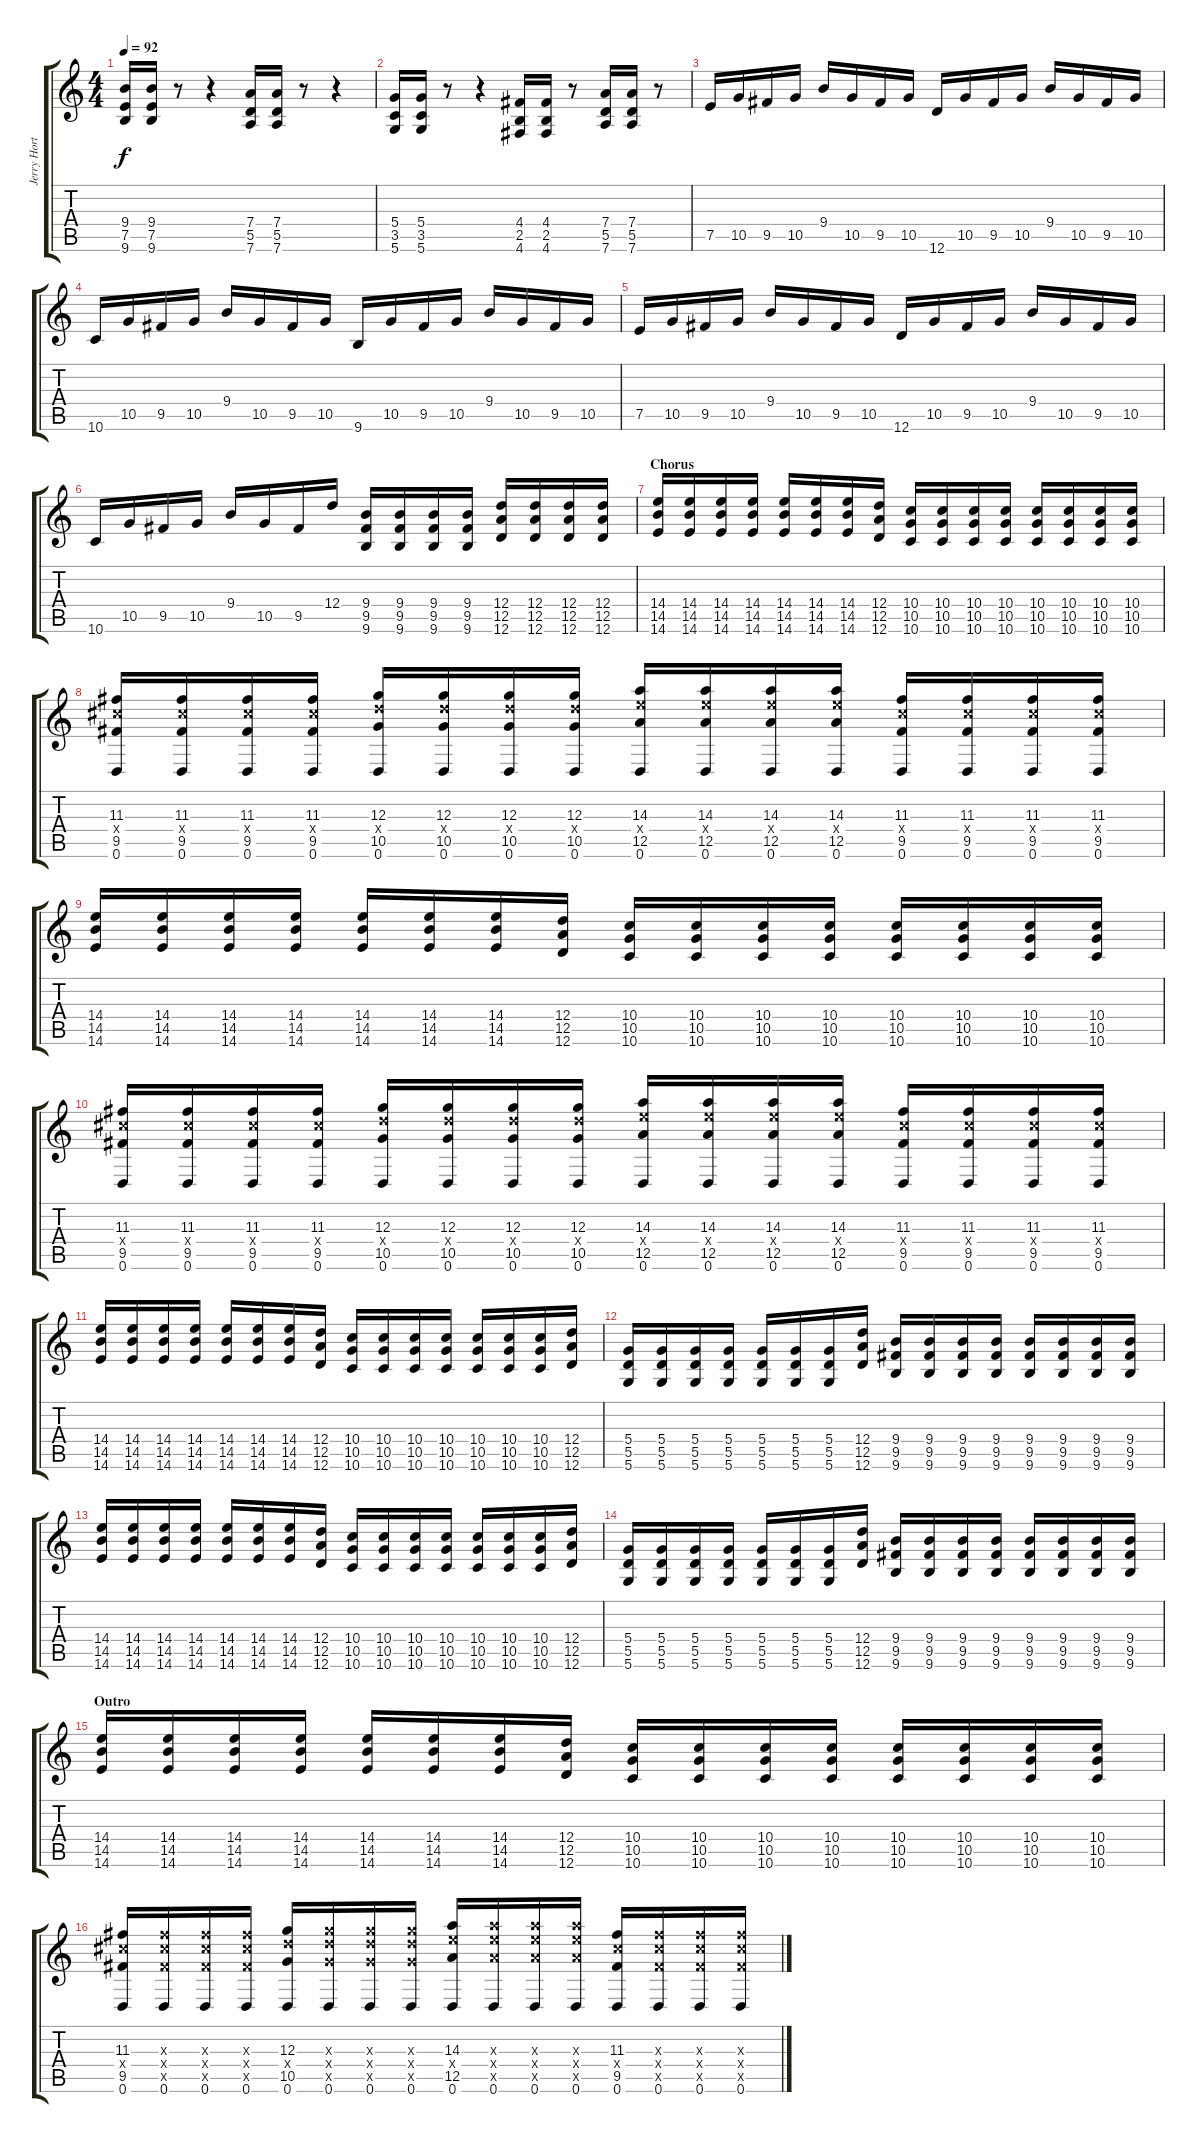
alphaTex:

\track ("Jerry Horton" "Jerry Hort") {instrument distortionguitar}
\staff {score tabs}
\tuning (E4 B3 G3 D3 A2 D2) {hide}
\ts (4 4)
\tempo 92
\clef g2
\ks c
(9.4 7.5 9.6).16{dy f} (9.4 7.5 9.6).16 r.8 r.4 (7.4 5.5 7.6).16 (7.4 5.5 7.6).16 r.8 r.4 |
(5.4 3.5 5.6).16 (5.4 3.5 5.6).16 r.8 r.4 (4.4 2.5 4.6).16 (4.4 2.5 4.6).16 r.8 (7.4 5.5 7.6).16 (7.4 5.5 7.6).16 r.8 |
7.5.16 10.5.16 9.5.16 10.5.16 9.4.16 10.5.16 9.5.16 10.5.16 12.6.16 10.5.16 9.5.16 10.5.16 9.4.16 10.5.16 9.5.16 10.5.16 |
10.6.16 10.5.16 9.5.16 10.5.16 9.4.16 10.5.16 9.5.16 10.5.16 9.6.16 10.5.16 9.5.16 10.5.16 9.4.16 10.5.16 9.5.16 10.5.16 |
7.5.16 10.5.16 9.5.16 10.5.16 9.4.16 10.5.16 9.5.16 10.5.16 12.6.16 10.5.16 9.5.16 10.5.16 9.4.16 10.5.16 9.5.16 10.5.16 |
10.6.16 10.5.16 9.5.16 10.5.16 9.4.16 10.5.16 9.5.16 12.4.16 (9.4 9.5 9.6).16 (9.4 9.5 9.6).16 (9.4 9.5 9.6).16 (9.4 9.5 9.6).16 (12.4 12.5 12.6).16 (12.4 12.5 12.6).16 (12.4 12.5 12.6).16 (12.4 12.5 12.6).16 |
\section ("" "Chorus")
(14.4 14.5 14.6).16 (14.4 14.5 14.6).16 (14.4 14.5 14.6).16 (14.4 14.5 14.6).16 (14.4 14.5 14.6).16 (14.4 14.5 14.6).16 (14.4 14.5 14.6).16 (12.4 12.5 12.6).16 (10.4 10.5 10.6).16 (10.4 10.5 10.6).16 (10.4 10.5 10.6).16 (10.4 10.5 10.6).16 (10.4 10.5 10.6).16 (10.4 10.5 10.6).16 (10.4 10.5 10.6).16 (10.4 10.5 10.6).16 |
(11.3 11.4{x} 9.5 0.6).16 (11.3 11.4{x} 9.5 0.6).16 (11.3 11.4{x} 9.5 0.6).16 (11.3 11.4{x} 9.5 0.6).16 (12.3 12.4{x} 10.5 0.6).16 (12.3 12.4{x} 10.5 0.6).16 (12.3 12.4{x} 10.5 0.6).16 (12.3 12.4{x} 10.5 0.6).16 (14.3 14.4{x} 12.5 0.6).16 (14.3 14.4{x} 12.5 0.6).16 (14.3 14.4{x} 12.5 0.6).16 (14.3 14.4{x} 12.5 0.6).16 (11.3 11.4{x} 9.5 0.6).16 (11.3 11.4{x} 9.5 0.6).16 (11.3 11.4{x} 9.5 0.6).16 (11.3 11.4{x} 9.5 0.6).16 |
(14.4 14.5 14.6).16 (14.4 14.5 14.6).16 (14.4 14.5 14.6).16 (14.4 14.5 14.6).16 (14.4 14.5 14.6).16 (14.4 14.5 14.6).16 (14.4 14.5 14.6).16 (12.4 12.5 12.6).16 (10.4 10.5 10.6).16 (10.4 10.5 10.6).16 (10.4 10.5 10.6).16 (10.4 10.5 10.6).16 (10.4 10.5 10.6).16 (10.4 10.5 10.6).16 (10.4 10.5 10.6).16 (10.4 10.5 10.6).16 |
(11.3 11.4{x} 9.5 0.6).16 (11.3 11.4{x} 9.5 0.6).16 (11.3 11.4{x} 9.5 0.6).16 (11.3 11.4{x} 9.5 0.6).16 (12.3 12.4{x} 10.5 0.6).16 (12.3 12.4{x} 10.5 0.6).16 (12.3 12.4{x} 10.5 0.6).16 (12.3 12.4{x} 10.5 0.6).16 (14.3 14.4{x} 12.5 0.6).16 (14.3 14.4{x} 12.5 0.6).16 (14.3 14.4{x} 12.5 0.6).16 (14.3 14.4{x} 12.5 0.6).16 (11.3 11.4{x} 9.5 0.6).16 (11.3 11.4{x} 9.5 0.6).16 (11.3 11.4{x} 9.5 0.6).16 (11.3 11.4{x} 9.5 0.6).16 |
(14.4 14.5 14.6).16 (14.4 14.5 14.6).16 (14.4 14.5 14.6).16 (14.4 14.5 14.6).16 (14.4 14.5 14.6).16 (14.4 14.5 14.6).16 (14.4 14.5 14.6).16 (12.4 12.5 12.6).16 (10.4 10.5 10.6).16 (10.4 10.5 10.6).16 (10.4 10.5 10.6).16 (10.4 10.5 10.6).16 (10.4 10.5 10.6).16 (10.4 10.5 10.6).16 (10.4 10.5 10.6).16 (12.4 12.5 12.6).16 |
(5.4 5.5 5.6).16 (5.4 5.5 5.6).16 (5.4 5.5 5.6).16 (5.4 5.5 5.6).16 (5.4 5.5 5.6).16 (5.4 5.5 5.6).16 (5.4 5.5 5.6).16 (12.4 12.5 12.6).16 (9.4 9.5 9.6).16 (9.4 9.5 9.6).16 (9.4 9.5 9.6).16 (9.4 9.5 9.6).16 (9.4 9.5 9.6).16 (9.4 9.5 9.6).16 (9.4 9.5 9.6).16 (9.4 9.5 9.6).16 |
(14.4 14.5 14.6).16 (14.4 14.5 14.6).16 (14.4 14.5 14.6).16 (14.4 14.5 14.6).16 (14.4 14.5 14.6).16 (14.4 14.5 14.6).16 (14.4 14.5 14.6).16 (12.4 12.5 12.6).16 (10.4 10.5 10.6).16 (10.4 10.5 10.6).16 (10.4 10.5 10.6).16 (10.4 10.5 10.6).16 (10.4 10.5 10.6).16 (10.4 10.5 10.6).16 (10.4 10.5 10.6).16 (12.4 12.5 12.6).16 |
(5.4 5.5 5.6).16 (5.4 5.5 5.6).16 (5.4 5.5 5.6).16 (5.4 5.5 5.6).16 (5.4 5.5 5.6).16 (5.4 5.5 5.6).16 (5.4 5.5 5.6).16 (12.4 12.5 12.6).16 (9.4 9.5 9.6).16 (9.4 9.5 9.6).16 (9.4 9.5 9.6).16 (9.4 9.5 9.6).16 (9.4 9.5 9.6).16 (9.4 9.5 9.6).16 (9.4 9.5 9.6).16 (9.4 9.5 9.6).16 |
\section ("" "Outro")
(14.4 14.5 14.6).16 (14.4 14.5 14.6).16 (14.4 14.5 14.6).16 (14.4 14.5 14.6).16 (14.4 14.5 14.6).16 (14.4 14.5 14.6).16 (14.4 14.5 14.6).16 (12.4 12.5 12.6).16 (10.4 10.5 10.6).16 (10.4 10.5 10.6).16 (10.4 10.5 10.6).16 (10.4 10.5 10.6).16 (10.4 10.5 10.6).16 (10.4 10.5 10.6).16 (10.4 10.5 10.6).16 (10.4 10.5 10.6).16 |
(11.3 11.4{x} 9.5 0.6).16 (11.3{x} 11.4{x} 9.5{x} 0.6).16 (11.3{x} 11.4{x} 9.5{x} 0.6).16 (11.3{x} 11.4{x} 9.5{x} 0.6).16 (12.3 12.4{x} 10.5 0.6).16 (12.3{x} 12.4{x} 10.5{x} 0.6).16 (12.3{x} 12.4{x} 10.5{x} 0.6).16 (12.3{x} 12.4{x} 10.5{x} 0.6).16 (14.3 14.4{x} 12.5 0.6).16 (14.3{x} 14.4{x} 12.5{x} 0.6).16 (14.3{x} 14.4{x} 12.5{x} 0.6).16 (14.3{x} 14.4{x} 12.5{x} 0.6).16 (11.3 11.4{x} 9.5 0.6).16 (11.3{x} 11.4{x} 9.5{x} 0.6).16 (11.3{x} 11.4{x} 9.5{x} 0.6).16 (11.3{x} 11.4{x} 9.5{x} 0.6).16
